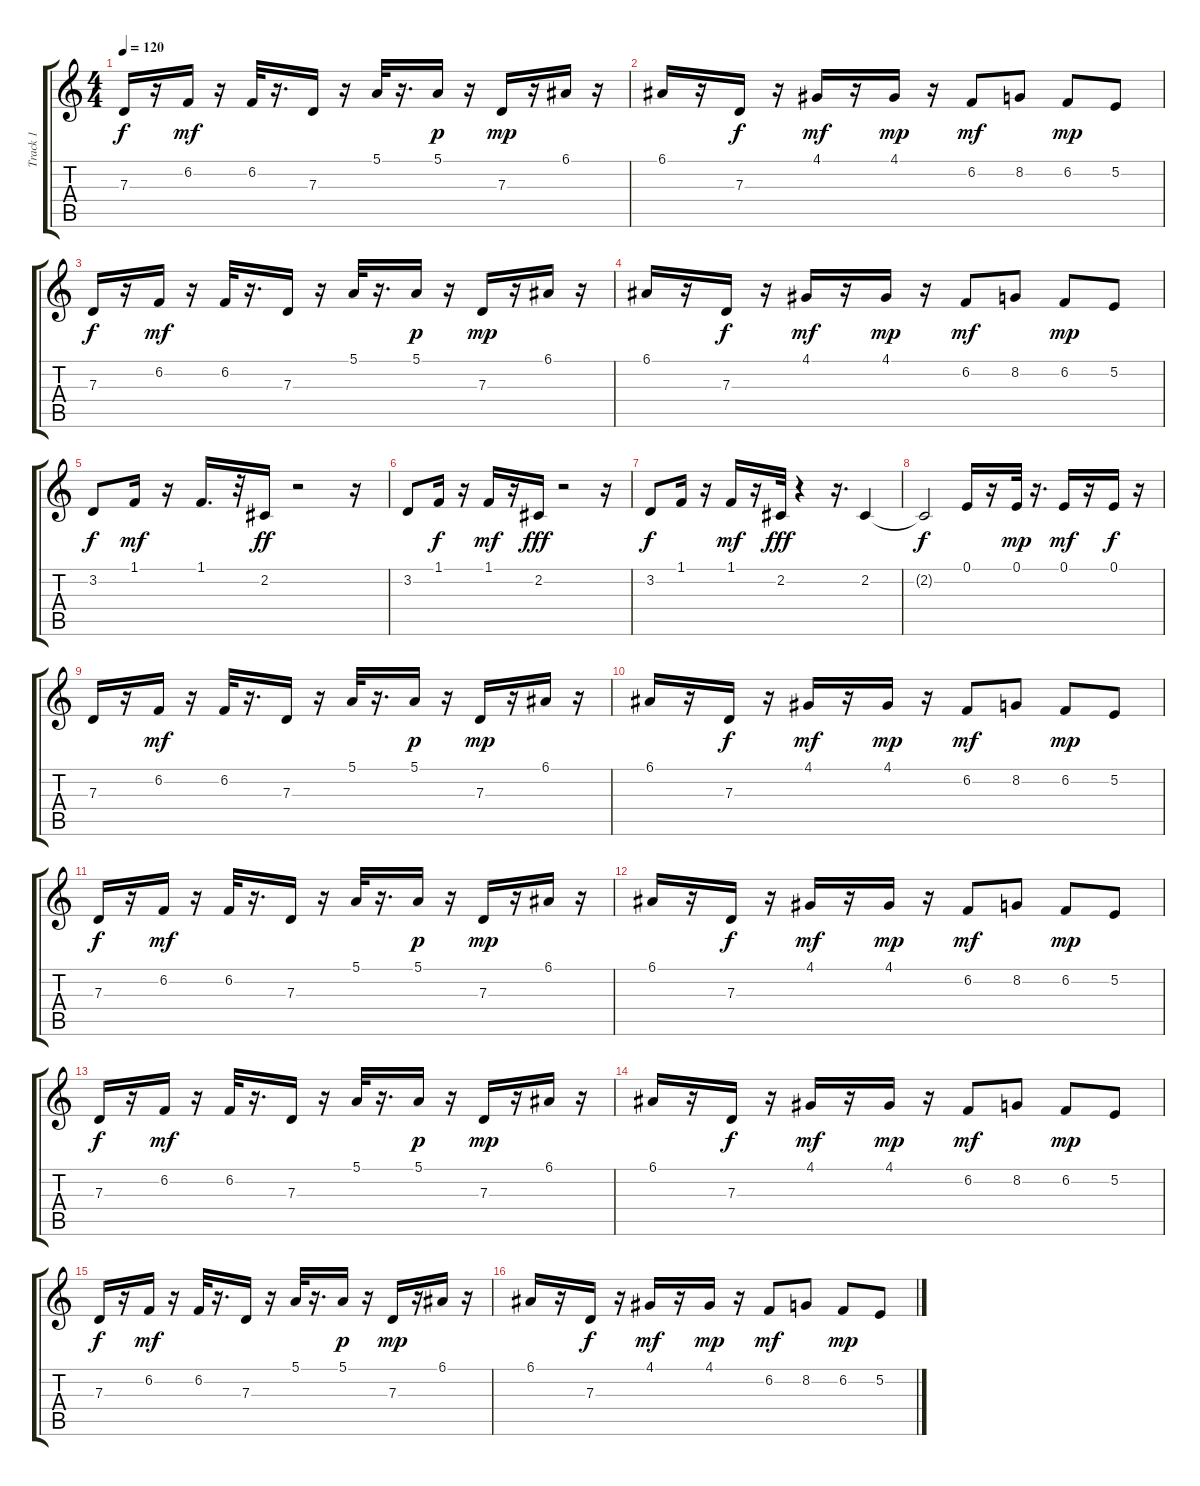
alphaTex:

\track ("Track 1" "Track 1") {instrument harpsichord}
\staff {score tabs}
\tuning (E4 B3 G3 D3 A2 E2) {hide}
\ts (4 4)
\tempo 120
\clef g2
\ks c
7.3.16{dy f} r.16 6.2.16{dy mf} r.16 6.2.32 r.16{d} 7.3.16 r.16 5.1.32 r.16{d} 5.1.16{dy p} r.16 7.3.16{dy mp} r.16 6.1.16 r.16 |
6.1.16 r.16 7.3.16{dy f} r.16 4.1.16{dy mf} r.16 4.1.16{dy mp} r.16 6.2.8{dy mf} 8.2.8 6.2.8{dy mp} 5.2.8 |
7.3.16{dy f} r.16 6.2.16{dy mf} r.16 6.2.32 r.16{d} 7.3.16 r.16 5.1.32 r.16{d} 5.1.16{dy p} r.16 7.3.16{dy mp} r.16 6.1.16 r.16 |
6.1.16 r.16 7.3.16{dy f} r.16 4.1.16{dy mf} r.16 4.1.16{dy mp} r.16 6.2.8{dy mf} 8.2.8 6.2.8{dy mp} 5.2.8 |
3.2.8{dy f} 1.1.16{dy mf} r.16 1.1.16{d} r.32 2.2.16{dy ff} r.2 r.16 |
3.2.8 1.1.16{dy f} r.16 1.1.16{dy mf} r.16 2.2.16{dy fff} r.2 r.16 |
3.2.8{dy f} 1.1.16 r.16 1.1.16{dy mf} r.16 2.2.32{dy fff} r.4 r.16{d} 2.2.4 |
2.2{t}.2{dy f} 0.1.16 r.16 0.1.32{dy mp} r.16{d} 0.1.16{dy mf} r.16 0.1.16{dy f} r.16 |
7.3.16 r.16 6.2.16{dy mf} r.16 6.2.32 r.16{d} 7.3.16 r.16 5.1.32 r.16{d} 5.1.16{dy p} r.16 7.3.16{dy mp} r.16 6.1.16 r.16 |
6.1.16 r.16 7.3.16{dy f} r.16 4.1.16{dy mf} r.16 4.1.16{dy mp} r.16 6.2.8{dy mf} 8.2.8 6.2.8{dy mp} 5.2.8 |
7.3.16{dy f} r.16 6.2.16{dy mf} r.16 6.2.32 r.16{d} 7.3.16 r.16 5.1.32 r.16{d} 5.1.16{dy p} r.16 7.3.16{dy mp} r.16 6.1.16 r.16 |
6.1.16 r.16 7.3.16{dy f} r.16 4.1.16{dy mf} r.16 4.1.16{dy mp} r.16 6.2.8{dy mf} 8.2.8 6.2.8{dy mp} 5.2.8 |
7.3.16{dy f} r.16 6.2.16{dy mf} r.16 6.2.32 r.16{d} 7.3.16 r.16 5.1.32 r.16{d} 5.1.16{dy p} r.16 7.3.16{dy mp} r.16 6.1.16 r.16 |
6.1.16 r.16 7.3.16{dy f} r.16 4.1.16{dy mf} r.16 4.1.16{dy mp} r.16 6.2.8{dy mf} 8.2.8 6.2.8{dy mp} 5.2.8 |
7.3.16{dy f} r.16 6.2.16{dy mf} r.16 6.2.32 r.16{d} 7.3.16 r.16 5.1.32 r.16{d} 5.1.16{dy p} r.16 7.3.16{dy mp} r.16 6.1.16 r.16 |
6.1.16 r.16 7.3.16{dy f} r.16 4.1.16{dy mf} r.16 4.1.16{dy mp} r.16 6.2.8{dy mf} 8.2.8 6.2.8{dy mp} 5.2.8
